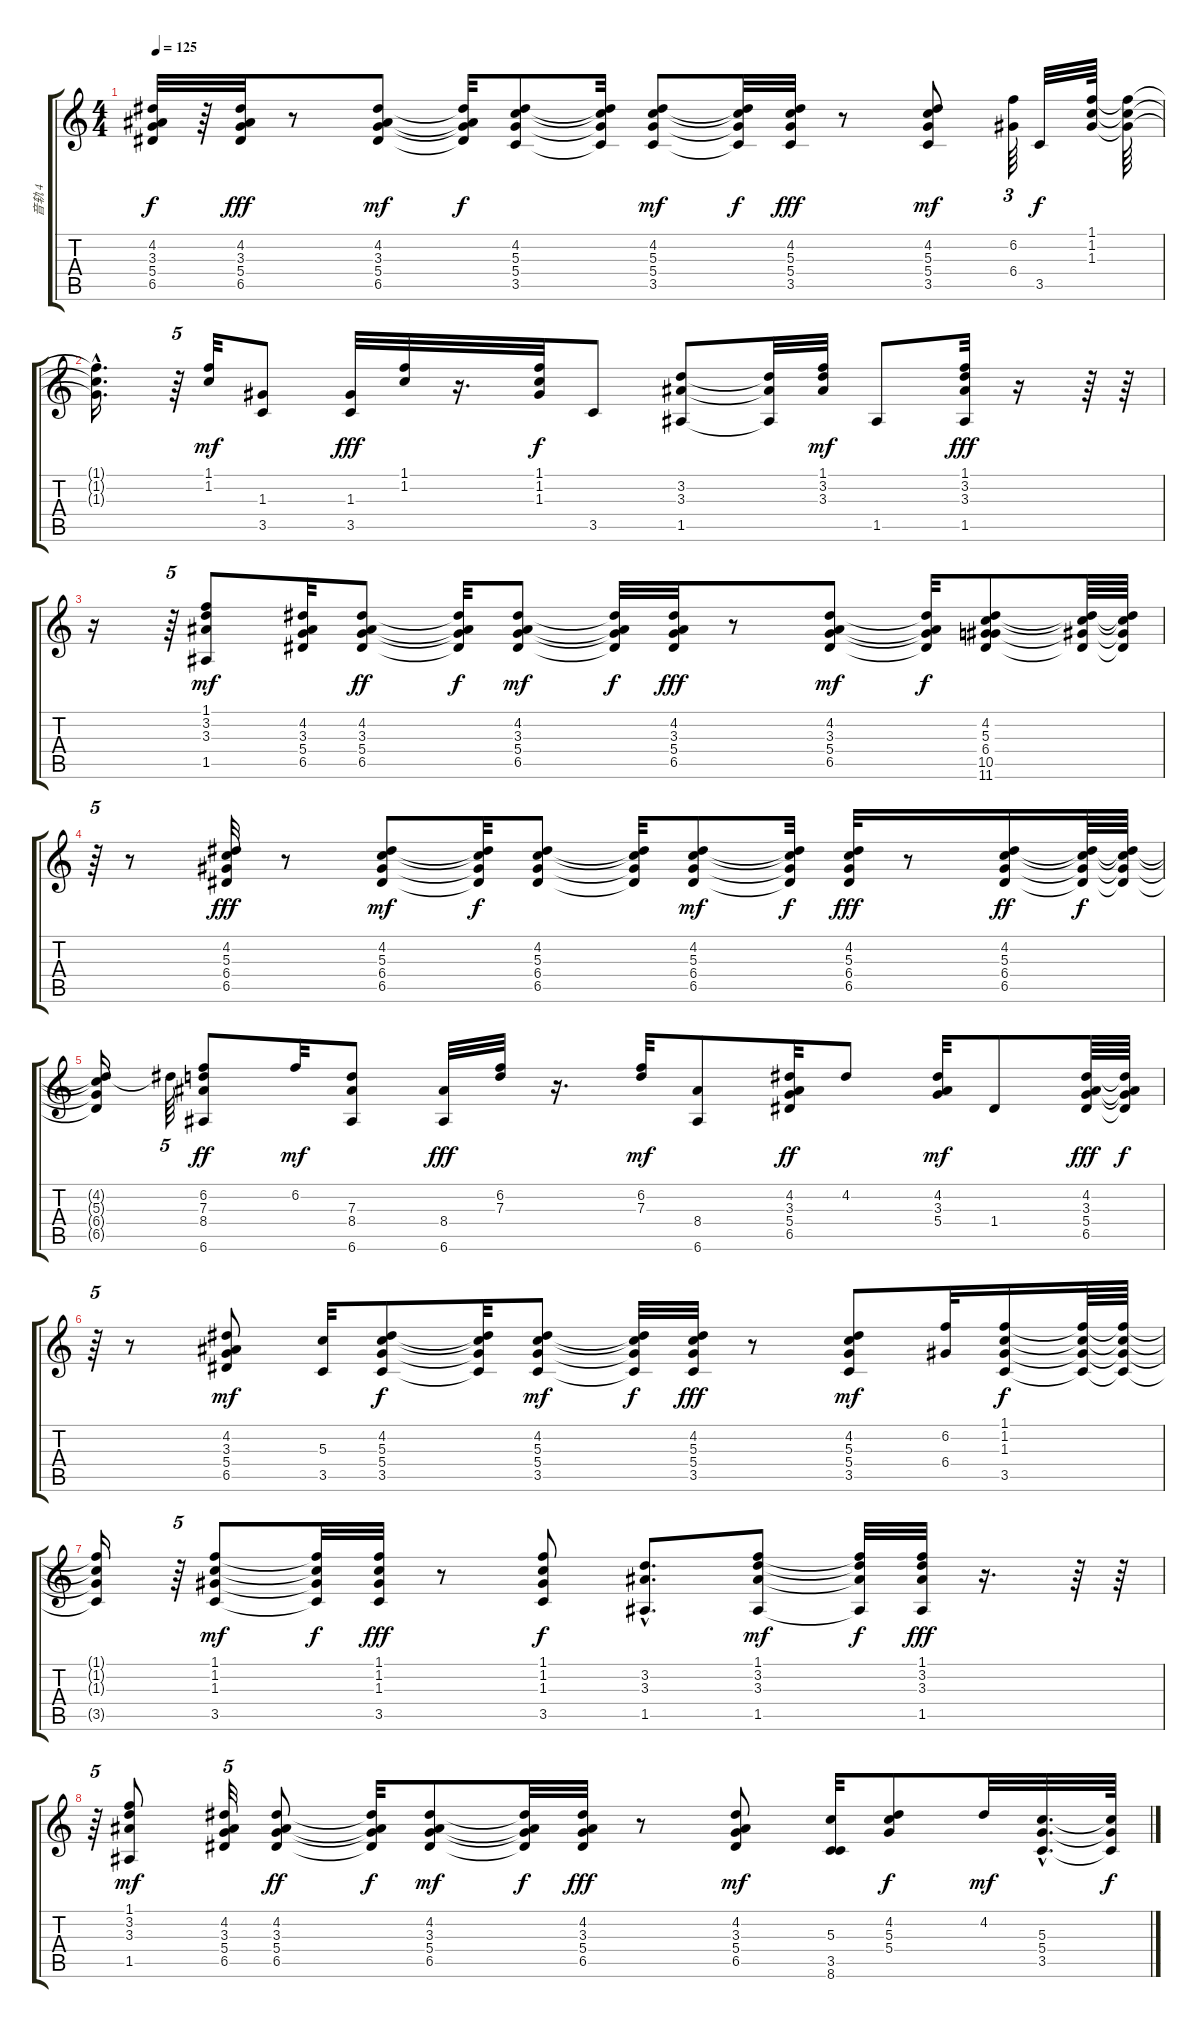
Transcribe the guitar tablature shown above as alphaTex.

\track ("音轨 4" "音轨 4") {instrument electricguitarmuted}
\staff {score tabs}
\tuning (E4 B3 G3 D3 A2 E2) {hide}
\ts (4 4)
\tempo 125
\clef g2
\ks c
(4.2{t} 3.3{t} 5.4{t} 6.5{t}).32{dy f} r.64 (4.2 3.3 5.4 6.5).32{dy fff} r.8 (4.2 3.3 5.4 6.5).8{dy mf} (4.2{t} 3.3{t} 5.4{t} 6.5{t}).32{dy f} (4.2 5.3 5.4 3.5).8 (4.2{t} 5.3{t} 5.4{t} 3.5{t}).32 (4.2 5.3 5.4 3.5).8{dy mf} (4.2{t} 5.3{t} 5.4{t} 3.5{t}).32{dy f} (4.2 5.3 5.4 3.5).32{dy fff} r.8 (4.2 5.3 5.4 3.5).8{dy mf} (6.2 6.4).64{tu (3 2)} 3.5.32{dy f} (1.1 1.2 1.3).64 (1.1{t} 1.2{t} 1.3{t}).64 |
(1.1{hac t} 1.2{hac t} 1.3{hac t}).16{d} r.64{tu (5 4)} (1.1 1.2).32{dy mf} (1.3 3.5).8 (1.3 3.5).32{dy fff} (1.1 1.2).32 r.16{d} (1.1 1.2 1.3).32{dy f} 3.5.8 (3.2 3.3 1.5).8 (3.2{t} 3.3{t} 1.5{t}).32 (1.1 3.2 3.3).32{dy mf} 1.5.8 (1.1 3.2 3.3 1.5).32{dy fff} r.16 r.64 r.64 |
r.16 r.64{tu (5 4)} (1.1 3.2 3.3 1.5).8{dy mf} (4.2 3.3 5.4 6.5).32 (4.2 3.3 5.4 6.5).8{dy ff} (4.2{t} 3.3{t} 5.4{t} 6.5{t}).32{dy f} (4.2 3.3 5.4 6.5).8{dy mf} (4.2{t} 3.3{t} 5.4{t} 6.5{t}).32{dy f} (4.2 3.3 5.4 6.5).32{dy fff} r.8 (4.2 3.3 5.4 6.5).8{dy mf} (4.2{t} 3.3{t} 5.4{t} 6.5{t}).32{dy f} (4.2 5.3 6.4 10.5 11.6).8 (4.2{t} 5.3{t} 6.4{t} 11.6{t}).64 (4.2{t} 5.3{t} 6.4{t} 11.6{t}).64 |
r.64{tu (5 4)} r.8 (4.2 5.3 6.4 6.5).32{dy fff} r.8 (4.2 5.3 6.4 6.5).8{dy mf} (4.2{t} 5.3{t} 6.4{t} 6.5{t}).32{dy f} (4.2 5.3 6.4 6.5).8 (4.2{t} 5.3{t} 6.4{t} 6.5{t}).32 (4.2 5.3 6.4 6.5).8{dy mf} (4.2{t} 5.3{t} 6.4{t} 6.5{t}).32{dy f} (4.2 5.3 6.4 6.5).32{dy fff} r.8 (4.2 5.3 6.4 6.5).16{dy ff} (4.2{t} 5.3{t} 6.4{t} 6.5{t}).64{dy f} (4.2{t} 5.3{t} 6.4{t} 6.5{t}).64 |
(4.2{t} 5.3{t} 6.4{t} 6.5{t}).16 4.2{t}.64{tu (5 4)} (6.2 7.3 8.4 6.6).8{dy ff} 6.2.32{dy mf} (7.3 8.4 6.6).8 (8.4 6.6).32{dy fff} (6.2 7.3).32 r.16{d} (6.2 7.3).32{dy mf} (8.4 6.6).8 (4.2 3.3 5.4 6.5).32{dy ff} 4.2.8 (4.2 3.3 5.4).32{dy mf} 1.4.8 (4.2 3.3 5.4 6.5).64{dy fff} (4.2{t} 3.3{t} 5.4{t} 6.5{t}).64{dy f} |
r.64{tu (5 4)} r.8 (4.2 3.3 5.4 6.5).8{dy mf} (5.3 3.5).32 (4.2 5.3 5.4 3.5).8{dy f} (4.2{t} 5.3{t} 5.4{t} 3.5{t}).32 (4.2 5.3 5.4 3.5).8{dy mf} (4.2{t} 5.3{t} 5.4{t} 3.5{t}).32{dy f} (4.2 5.3 5.4 3.5).32{dy fff} r.8 (4.2 5.3 5.4 3.5).8{dy mf} (6.2 6.4).32 (1.1 1.2 1.3 3.5).16{dy f} (1.1{t} 1.2{t} 1.3{t} 3.5{t}).64 (1.1{t} 1.2{t} 1.3{t} 3.5{t}).64 |
(1.1{t} 1.2{t} 1.3{t} 3.5{t}).16 r.64{tu (5 4)} (1.1 1.2 1.3 3.5).8{dy mf} (1.1{t} 1.2{t} 1.3{t} 3.5{t}).32{dy f} (1.1 1.2 1.3 3.5).32{dy fff} r.8 (1.1 1.2 1.3 3.5).8{dy f} (3.2 3.3 1.5{hac}).8{d} (1.1 3.2 3.3 1.5).8{dy mf} (1.1{t} 3.2{t} 3.3{t} 1.5{t}).32{dy f} (1.1 3.2 3.3 1.5).32{dy fff} r.16{d} r.64 r.64 |
r.64{tu (5 4)} (1.1 3.2 3.3 1.5).8{dy mf} (4.2 3.3 5.4 6.5).32{tu (5 4)} (4.2 3.3 5.4 6.5).8{dy ff} (4.2{t} 3.3{t} 5.4{t} 6.5{t}).32{dy f} (4.2 3.3 5.4 6.5).8{dy mf} (4.2{t} 3.3{t} 5.4{t} 6.5{t}).32{dy f} (4.2 3.3 5.4 6.5).32{dy fff} r.8 (4.2 3.3 5.4 6.5).8{dy mf} (5.3 3.5 8.6).32 (4.2 5.3 5.4).8{dy f} 4.2.32{dy mf} (5.3{hac} 5.4{hac} 3.5{hac}).32{d} (5.3{t} 5.4{t} 3.5{t}).64{dy f}
